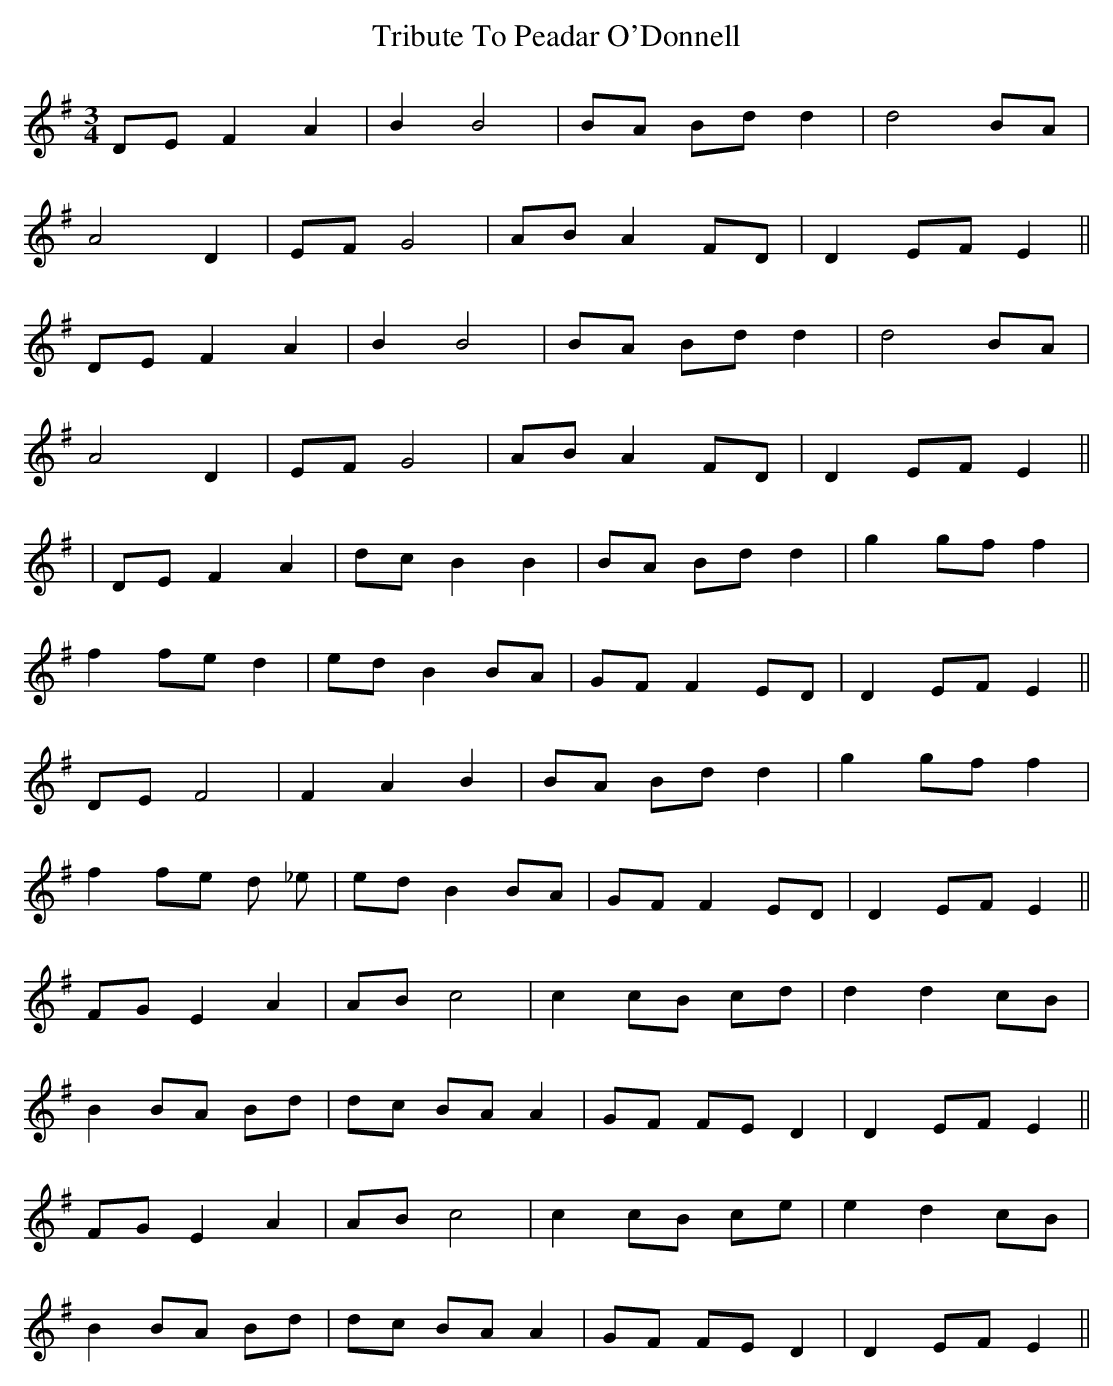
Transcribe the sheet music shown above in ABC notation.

X:1
T: Tribute To Peadar O'Donnell
M: 3/4
L: 1/8
K: Emin
DE F2 A2 |B2 B4 |BA Bd d2|d4 BA|
A4 D2|EF G4|AB A2 FD|D2 EF E2||
DE F2 A2|B2 B4|BA Bd d2|d4 BA|
A4 D2|EF G4|AB A2 FD|D2 EF E2||
|DE F2 A2|dc B2 B2|BA Bd d2|g2 gf f2|
f2 fe d2|ed B2 BA|GF F2 ED|D2 EF E2||
DE F4|F2 A2 B2|BA Bd d2|g2 gf f2|
f2 fe d _e|ed B2 BA|GF F2 ED|D2 EF E2||
FG E2 A2|AB c4|c2 cB cd|d2 d2 cB|
B2 BA Bd|dc BA A2|GF FE D2|D2 EF E2||
FG E2 A2|AB c4|c2 cB ce|e2 d2 cB|
B2 BA Bd|dc BA A2|GF FE D2|D2 EF E2||
